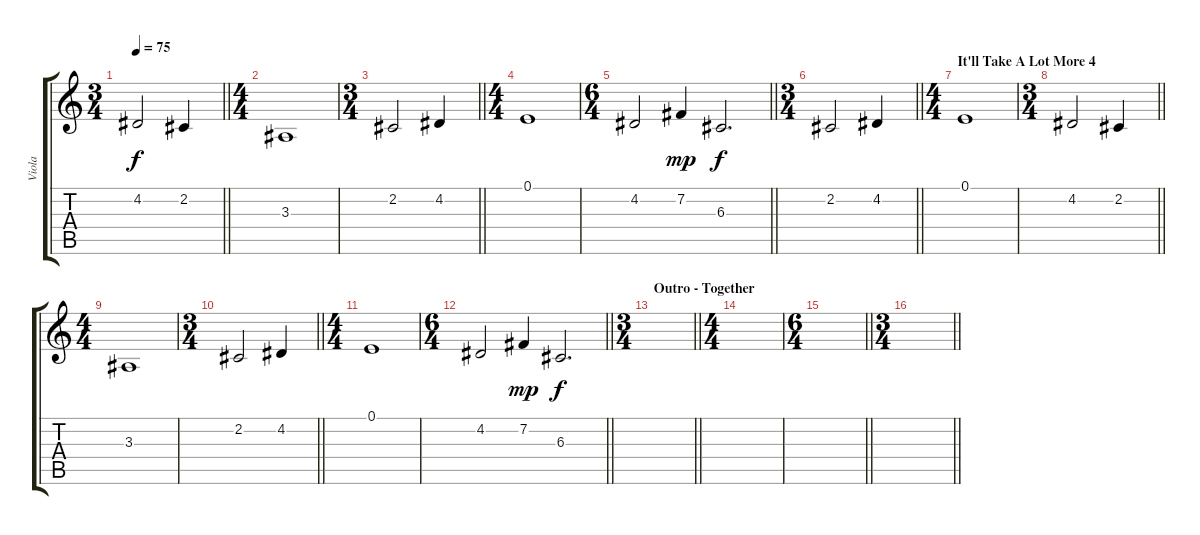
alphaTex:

\track ("Viola" "Viola") {instrument viola}
\staff {score tabs}
\tuning (E4 B3 G3 D3 A2 E2) {hide}
\ts (3 4)
\tempo 75
\clef g2
\barLineRight lightlight
\ks c
4.2.2{dy f} 2.2.4 |
\ts (4 4)
3.3.1 |
\ts (3 4)
\barLineRight lightlight
2.2.2 4.2.4 |
\ts (4 4)
0.1.1 |
\ts (6 4)
\barLineRight lightlight
4.2.2 7.2.4{dy mp} 6.3.2{d dy f} |
\ts (3 4)
\barLineRight lightlight
2.2.2 4.2.4 |
\ts (4 4)
\section ("" "It'll Take A Lot More 4")
0.1.1 |
\ts (3 4)
\barLineRight lightlight
4.2.2 2.2.4 |
\ts (4 4)
3.3.1 |
\ts (3 4)
\barLineRight lightlight
2.2.2 4.2.4 |
\ts (4 4)
0.1.1 |
\ts (6 4)
\barLineRight lightlight
4.2.2 7.2.4{dy mp} 6.3.2{d dy f} |
\ts (3 4)
\section ("" "Outro - Together")
\barLineRight lightlight
|
\ts (4 4)
|
\ts (6 4)
\barLineRight lightlight
|
\ts (3 4)
\barLineRight lightlight
